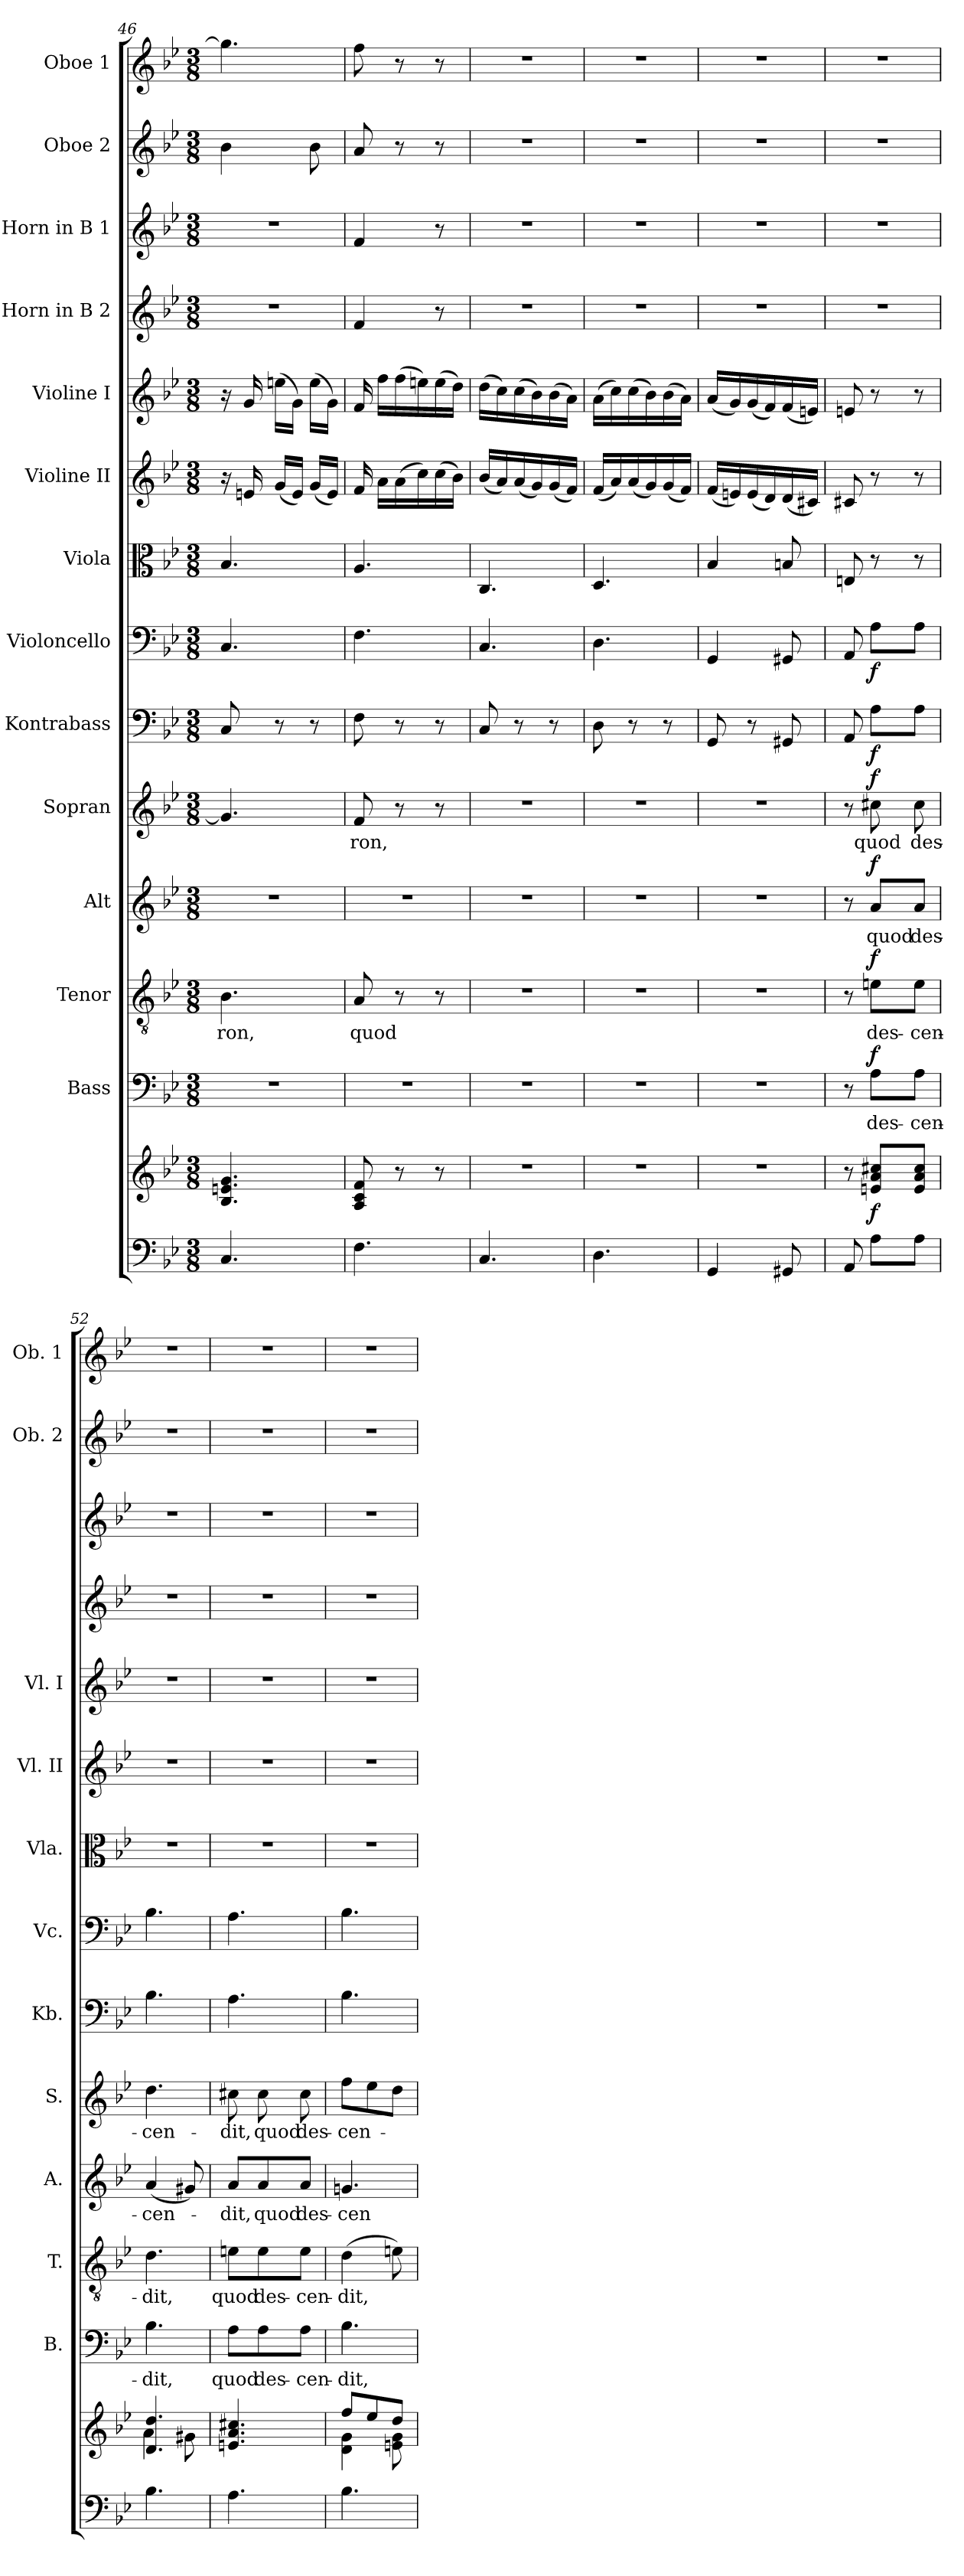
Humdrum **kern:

**kern	**kern	**dynam	**kern	**text	**dynam	**kern	**text	**dynam	**kern	**text	**dynam	**kern	**text	**dynam	**kern	**dynam	**kern	**dynam	**kern	**kern	**kern	**kern	**kern	**kern	**kern
*part14	*part14	*part14	*part13	*part13	*part13	*part12	*part12	*part12	*part11	*part11	*part11	*part10	*part10	*part10	*part9	*part9	*part8	*part8	*part7	*part6	*part5	*part4	*part3	*part2	*part1
*staff15	*staff14	*staff14/15	*staff13	*staff13	*staff13	*staff12	*staff12	*staff12	*staff11	*staff11	*staff11	*staff10	*staff10	*staff10	*staff9	*staff9	*staff8	*staff8	*staff7	*staff6	*staff5	*staff4	*staff3	*staff2	*staff1
*	*	*	*I"Bass	*	*	*I"Tenor	*	*	*I"Alt	*	*	*I"Sopran	*	*	*I"Kontrabass	*	*I"Violoncello	*	*I"Viola	*I"Violine II	*I"Violine I	*I"Horn in B 2	*I"Horn in B 1	*I"Oboe 2	*I"Oboe 1
*	*	*	*I'B.	*	*	*I'T.	*	*	*I'A.	*	*	*I'S.	*	*	*I'Kb.	*	*I'Vc.	*	*I'Vla.	*I'Vl. II	*I'Vl. I	*	*	*I'Ob. 2	*I'Ob. 1
*clefF4	*clefG2	*	*clefF4	*	*	*clefGv2	*	*	*clefG2	*	*	*clefG2	*	*	*clefF4	*	*clefF4	*	*clefC3	*clefG2	*clefG2	*clefG2	*clefG2	*clefG2	*clefG2
*	*	*	*	*	*	*	*	*	*	*	*	*	*	*	*ITrd7c12	*	*	*	*	*	*	*ITrd8c14	*ITrd8c14	*	*
*k[b-e-]	*k[b-e-]	*	*k[b-e-]	*	*	*k[b-e-]	*	*	*k[b-e-]	*	*	*k[b-e-]	*	*	*k[b-e-]	*	*k[b-e-]	*	*k[b-e-]	*k[b-e-]	*k[b-e-]	*k[b-e-]	*k[b-e-]	*k[b-e-]	*k[b-e-]
*B-:	*B-:	*	*B-:	*	*	*B-:	*	*	*B-:	*	*	*B-:	*	*	*B-:	*	*B-:	*	*B-:	*B-:	*B-:	*B-:	*B-:	*B-:	*B-:
*M3/8	*M3/8	*	*M3/8	*	*	*M3/8	*	*	*M3/8	*	*	*M3/8	*	*	*M3/8	*	*M3/8	*	*M3/8	*M3/8	*M3/8	*M3/8	*M3/8	*M3/8	*M3/8
=46	=46	=46	=46	=46	=46	=46	=46	=46	=46	=46	=46	=46	=46	=46	=46	=46	=46	=46	=46	=46	=46	=46	=46	=46	=46
!	!	!	!	!	!	!	!LO:LY:b	!	!	!	!	!	!	!	!	!	!	!	!	!	!	!	!	!	!
4.C/	4.B-/ 4.en/ 4.g/	.	4.r	.	.	4.B-\	-ron,	.	4.r	.	.	4.g/]	.	.	8CC/	.	4.C/	.	4.B-/	16r	16r	4.r	4.r	4b-\	4.gg\]
.	.	.	.	.	.	.	.	.	.	.	.	.	.	.	.	.	.	.	.	16en/	16g/	.	.	.	.
.	.	.	.	.	.	.	.	.	.	.	.	.	.	.	8r	.	.	.	.	(<16g/LL	(>16een\LL	.	.	.	.
.	.	.	.	.	.	.	.	.	.	.	.	.	.	.	.	.	.	.	.	16e/JJ)	16g\JJ)	.	.	.	.
.	.	.	.	.	.	.	.	.	.	.	.	.	.	.	8r	.	.	.	.	(<16g/LL	(>16ee\LL	.	.	8b-\	.
.	.	.	.	.	.	.	.	.	.	.	.	.	.	.	.	.	.	.	.	16e/JJ)	16g\JJ)	.	.	.	.
!!LO:PB:g=z
=47	=47	=47	=47	=47	=47	=47	=47	=47	=47	=47	=47	=47	=47	=47	=47	=47	=47	=47	=47	=47	=47	=47	=47	=47	=47
!	!	!	!	!	!	!	!LO:LY:b	!	!	!	!	!	!LO:LY:b	!	!	!	!	!	!	!	!	!	!	!	!
4.F\	8A/ 8c/ 8f/	.	4.r	.	.	8A/	quod	.	4.r	.	.	8f/	-ron,	.	8FF\	.	4.F\	.	4.A/	16f/	16f/	4F/	4F/	8a/	8ff\
.	.	.	.	.	.	.	.	.	.	.	.	.	.	.	.	.	.	.	.	16a\LL	16ff\LL	.	.	.	.
.	8r	.	.	.	.	8r	.	.	.	.	.	8r	.	.	8r	.	.	.	.	(>16a\	(>16ff\	.	.	8r	8r
.	.	.	.	.	.	.	.	.	.	.	.	.	.	.	.	.	.	.	.	16cc\)	16een\)	.	.	.	.
.	8r	.	.	.	.	8r	.	.	.	.	.	8r	.	.	8r	.	.	.	.	(>16cc\	(>16ee\	8r	8r	8r	8r
.	.	.	.	.	.	.	.	.	.	.	.	.	.	.	.	.	.	.	.	16b-\JJ)	16dd\JJ)	.	.	.	.
=48	=48	=48	=48	=48	=48	=48	=48	=48	=48	=48	=48	=48	=48	=48	=48	=48	=48	=48	=48	=48	=48	=48	=48	=48	=48
4.C/	4.r	.	4.r	.	.	4.r	.	.	4.r	.	.	4.r	.	.	8CC/	.	4.C/	.	4.C/	(<16b-/LL	(>16dd\LL	4.r	4.r	4.r	4.r
.	.	.	.	.	.	.	.	.	.	.	.	.	.	.	.	.	.	.	.	16a/)	16cc\)	.	.	.	.
.	.	.	.	.	.	.	.	.	.	.	.	.	.	.	8r	.	.	.	.	(<16a/	(>16cc\	.	.	.	.
.	.	.	.	.	.	.	.	.	.	.	.	.	.	.	.	.	.	.	.	16g/)	16b-\)	.	.	.	.
.	.	.	.	.	.	.	.	.	.	.	.	.	.	.	8r	.	.	.	.	(<16g/	(>16b-\	.	.	.	.
.	.	.	.	.	.	.	.	.	.	.	.	.	.	.	.	.	.	.	.	16f/JJ)	16a\JJ)	.	.	.	.
=49	=49	=49	=49	=49	=49	=49	=49	=49	=49	=49	=49	=49	=49	=49	=49	=49	=49	=49	=49	=49	=49	=49	=49	=49	=49
4.D\	4.r	.	4.r	.	.	4.r	.	.	4.r	.	.	4.r	.	.	8DD\	.	4.D\	.	4.D/	(<16f/LL	(>16a\LL	4.r	4.r	4.r	4.r
.	.	.	.	.	.	.	.	.	.	.	.	.	.	.	.	.	.	.	.	16a/)	16cc\)	.	.	.	.
.	.	.	.	.	.	.	.	.	.	.	.	.	.	.	8r	.	.	.	.	(<16a/	(>16cc\	.	.	.	.
.	.	.	.	.	.	.	.	.	.	.	.	.	.	.	.	.	.	.	.	16g/)	16b-\)	.	.	.	.
.	.	.	.	.	.	.	.	.	.	.	.	.	.	.	8r	.	.	.	.	(<16g/	(>16b-\	.	.	.	.
.	.	.	.	.	.	.	.	.	.	.	.	.	.	.	.	.	.	.	.	16f/JJ)	16a\JJ)	.	.	.	.
=50	=50	=50	=50	=50	=50	=50	=50	=50	=50	=50	=50	=50	=50	=50	=50	=50	=50	=50	=50	=50	=50	=50	=50	=50	=50
4GG/	4.r	.	4.r	.	.	4.r	.	.	4.r	.	.	4.r	.	.	8GGG/	.	4GG/	.	4B-/	(<16f/LL	(<16a/LL	4.r	4.r	4.r	4.r
.	.	.	.	.	.	.	.	.	.	.	.	.	.	.	.	.	.	.	.	16en/)	16g/)	.	.	.	.
.	.	.	.	.	.	.	.	.	.	.	.	.	.	.	8r	.	.	.	.	(<16e/	(<16g/	.	.	.	.
.	.	.	.	.	.	.	.	.	.	.	.	.	.	.	.	.	.	.	.	16d/)	16f/)	.	.	.	.
8GG#X/	.	.	.	.	.	.	.	.	.	.	.	.	.	.	8GGG#X/	.	8GG#X/	.	8Bn/	(<16d/	(<16f/	.	.	.	.
.	.	.	.	.	.	.	.	.	.	.	.	.	.	.	.	.	.	.	.	16c#X/JJ)	16en/JJ)	.	.	.	.
=51	=51	=51	=51	=51	=51	=51	=51	=51	=51	=51	=51	=51	=51	=51	=51	=51	=51	=51	=51	=51	=51	=51	=51	=51	=51
8AA/	8r	.	8r	.	.	8r	.	.	8r	.	.	8r	.	.	8AAA/	.	8AA/	.	8En/	8c#X/	8en/	4.r	4.r	4.r	4.r
!	!	!LO:DY:b	!	!LO:LY:b	!LO:DY:a	!	!LO:LY:b	!LO:DY:a	!	!LO:LY:b	!LO:DY:a	!	!LO:LY:b	!LO:DY:a	!	!LO:DY:b	!	!LO:DY:b	!	!	!	!	!	!	!
8A\L	8en/ 8a/ 8cc#X/L	f	8A\L	des-	f	8en\L	des-	f	8a/L	quod	f	8cc#X\	quod	f	8AA\L	f	8A\L	f	8r	8r	8r	.	.	.	.
!	!	!	!	!LO:LY:b	!	!	!LO:LY:b	!	!	!LO:LY:b	!	!	!LO:LY:b	!	!	!	!	!	!	!	!	!	!	!	!
8A\J	8e/ 8a/ 8cc#/J	.	8A\J	-cen-	.	8e\J	-cen-	.	8a/J	des-	.	8cc#\	des-	.	8AA\J	.	8A\J	.	8r	8r	8r	.	.	.	.
=52	=52	=52	=52	=52	=52	=52	=52	=52	=52	=52	=52	=52	=52	=52	=52	=52	=52	=52	=52	=52	=52	=52	=52	=52	=52
*	*^	*	*	*	*	*	*	*	*	*	*	*	*	*	*	*	*	*	*	*	*	*	*	*	*
!	!	!	!	!	!LO:LY:b	!	!	!LO:LY:b	!	!	!LO:LY:b	!	!	!LO:LY:b	!	!	!	!	!	!	!	!	!	!	!	!
4.B-\	4.d/ 4.dd/	4a\	.	4.B-\	-dit,	.	4.d\	-dit,	.	(<4a/	-cen-	.	4.dd\	-cen-	.	4.BB-\	.	4.B-\	.	4.r	4.r	4.r	4.r	4.r	4.r	4.r
.	.	8g#X\	.	.	.	.	.	.	.	8g#X/)	.	.	.	.	.	.	.	.	.	.	.	.	.	.	.	.
=53	=53	=53	=53	=53	=53	=53	=53	=53	=53	=53	=53	=53	=53	=53	=53	=53	=53	=53	=53	=53	=53	=53	=53	=53	=53	=53
!	!	!	!	!	!LO:LY:b	!	!	!LO:LY:b	!	!	!LO:LY:b	!	!	!LO:LY:b	!	!	!	!	!	!	!	!	!	!	!	!
*	*v	*v	*	*	*	*	*	*	*	*	*	*	*	*	*	*	*	*	*	*	*	*	*	*	*	*
4.A\	4.en/ 4.a/ 4.cc#X/	.	8A\L	quod	.	8en\L	quod	.	8a/L	-dit,	.	8cc#X\	-dit,	.	4.AA\	.	4.A\	.	4.r	4.r	4.r	4.r	4.r	4.r	4.r
!	!	!	!	!LO:LY:b	!	!	!LO:LY:b	!	!	!LO:LY:b	!	!	!LO:LY:b	!	!	!	!	!	!	!	!	!	!	!	!
.	.	.	8A\	des-	.	8e\	des-	.	8a/	quod	.	8cc#\	quod	.	.	.	.	.	.	.	.	.	.	.	.
!	!	!	!	!LO:LY:b	!	!	!LO:LY:b	!	!	!LO:LY:b	!	!	!LO:LY:b	!	!	!	!	!	!	!	!	!	!	!	!
.	.	.	8A\J	-cen-	.	8e\J	-cen-	.	8a/J	des-	.	8cc#\	des-	.	.	.	.	.	.	.	.	.	.	.	.
=54	=54	=54	=54	=54	=54	=54	=54	=54	=54	=54	=54	=54	=54	=54	=54	=54	=54	=54	=54	=54	=54	=54	=54	=54	=54
*	*^	*	*	*	*	*	*	*	*	*	*	*	*	*	*	*	*	*	*	*	*	*	*	*	*
!	!	!	!	!	!LO:LY:b	!	!	!LO:LY:b	!	!	!LO:LY:b	!	!	!LO:LY:b	!	!	!	!	!	!	!	!	!	!	!	!
4.B-\	8ff/L	4d\ 4g\	.	4.B-\	-dit,	.	(>4d\	-dit,	.	4.gn/	-cen-	.	8ff\L	-cen-	.	4.BB-\	.	4.B-\	.	4.r	4.r	4.r	4.r	4.r	4.r	4.r
.	8ee-/	.	.	.	.	.	.	.	.	.	.	.	8ee-\	.	.	.	.	.	.	.	.	.	.	.	.	.
.	8dd/J	8en\ 8g\	.	.	.	.	8en\)	.	.	.	.	.	8dd\J	.	.	.	.	.	.	.	.	.	.	.	.	.
*	*v	*v	*	*	*	*	*	*	*	*	*	*	*	*	*	*	*	*	*	*	*	*	*	*	*	*
=	=	=	=	=	=	=	=	=	=	=	=	=	=	=	=	=	=	=	=	=	=	=	=	=	=
*-	*-	*-	*-	*-	*-	*-	*-	*-	*-	*-	*-	*-	*-	*-	*-	*-	*-	*-	*-	*-	*-	*-	*-	*-	*-
